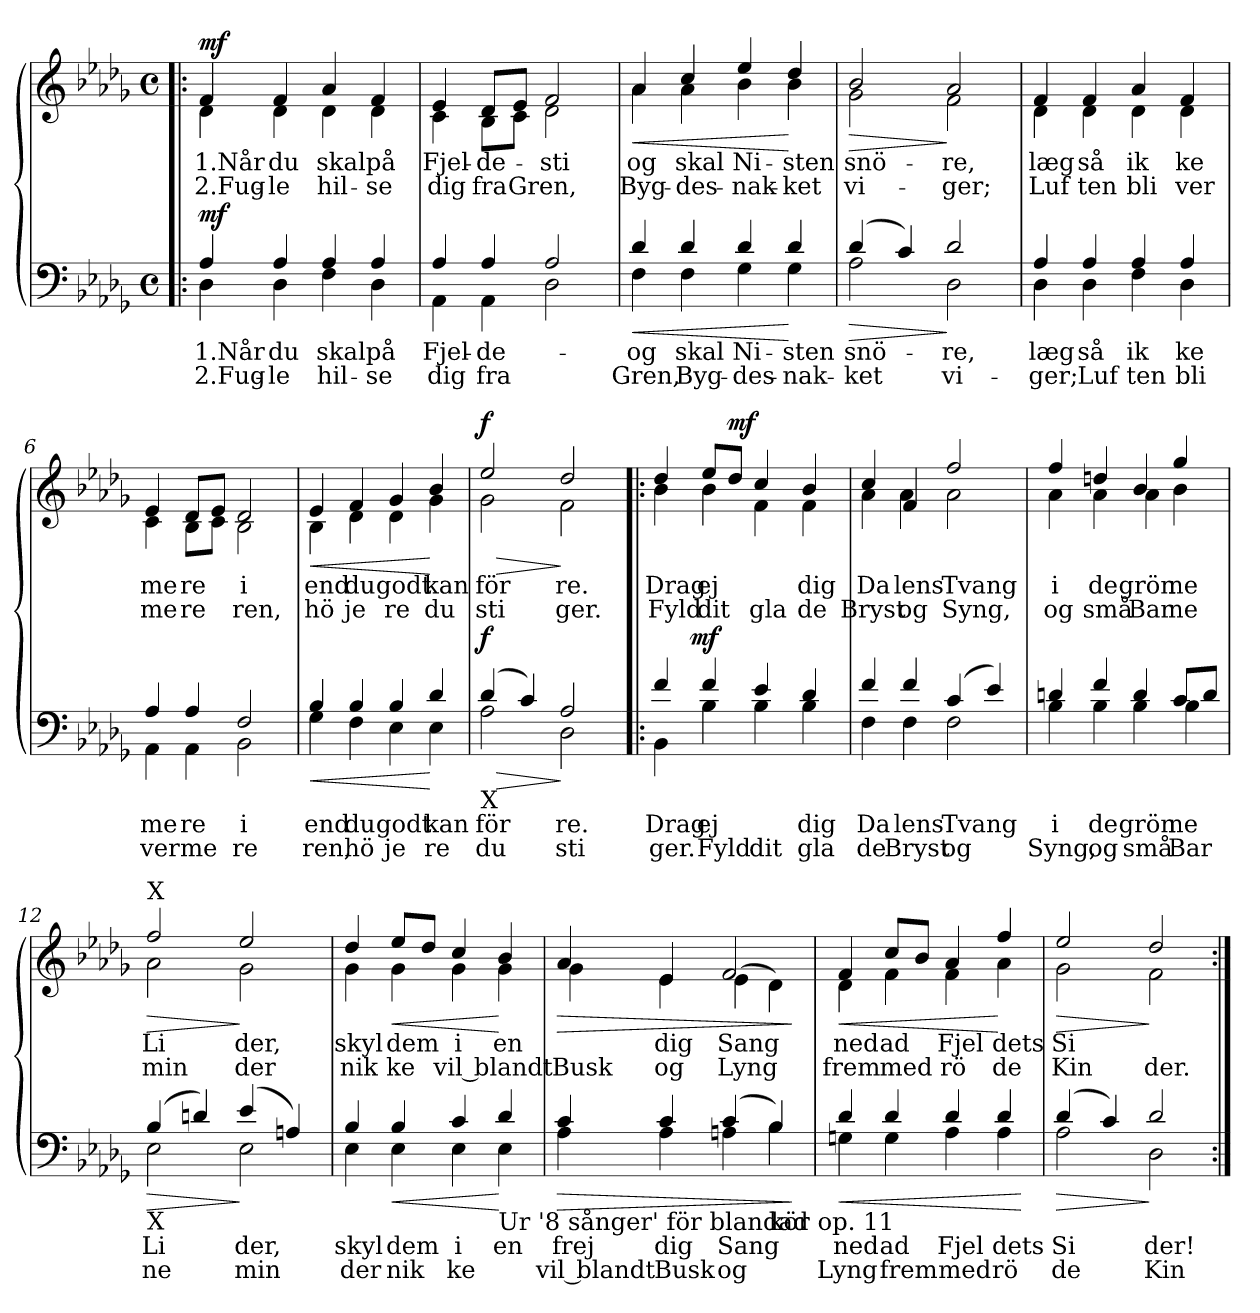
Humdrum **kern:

**kern	**text	**text	**dynam	**kern	**text	**text	**dynam
*part2	*part2	*part2	*part2	*part1	*part1	*part1	*part1
*staff2	*staff2	*staff2	*staff2	*staff1	*staff1	*staff1	*staff1
*clefF4	*	*	*	*clefG2	*	*	*
*k[b-e-a-d-g-]	*	*	*	*k[b-e-a-d-g-]	*	*	*
*D-:	*	*	*	*D-:	*	*	*
*M4/4	*	*	*	*M4/4	*	*	*
*met(c)	*	*	*	*met(c)	*	*	*
=1!|:	=1!|:	=1!|:	=1!|:	=1!|:	=1!|:	=1!|:	=1!|:
!	!	!	!	!LO:TX:a:B:t=Un poco allegro	!	!	!
!	!LO:LY:a:rj	!LO:LY:a:rj	!LO:DY:b	!	!LO:LY:b:rj	!LO:LY:b:rj	!LO:DY:a
*^	*	*	*	*^	*	*	*
4A-/	4D-\	1.Når	2.Fug-	mf	4f/	4d-\	1.Når	2.Fug-	mf
!	!	!LO:LY:a	!LO:LY:a	!	!	!	!LO:LY:b	!LO:LY:b	!
4D-\	4A-/	du	-le	.	4f/	4d-\	du	-le	.
!	!	!LO:LY:a	!LO:LY:a	!	!	!	!LO:LY:b	!LO:LY:b	!
4A-/	4F\	skal	hil-	.	4a-/	4d-\	skal	hil-	.
!	!	!LO:LY:a	!LO:LY:a	!	!	!	!LO:LY:b	!LO:LY:b	!
4A-/	4D-\	på	-se	.	4f/	4d-\	på	-se	.
=2	=2	=2	=2	=2	=2	=2	=2	=2	=2
!	!	!LO:LY:a	!LO:LY:a	!	!	!	!LO:LY:b	!LO:LY:b	!
4A-/	4AA-\	Fjel-	dig	.	4e-/	4c\	Fjel-	dig	.
!	!	!LO:LY:a	!LO:LY:a	!	!	!	!LO:LY:b	!LO:LY:b	!
4A-/	4AA-\	-de-	fra	.	8d-/L	8B-\L	-de-	fra	.
!	!	!	!	!	!	!	!	!LO:LY:b	!
.	.	.	.	.	8e-/J	8c\J	.	Gren,	.
!	!	!	!	!	!	!	!LO:LY:b	!	!
2A-/	2D-\	.	.	.	2f/	2d-\	-sti	.	.
=3	=3	=3	=3	=3	=3	=3	=3	=3	=3
!	!	!LO:LY:a	!LO:LY:a	!LO:HP:b	!	!	!LO:LY:b	!LO:LY:b	!LO:HP:b
4d-/	4F\	og	Gren,	<	4a-/	4a-\	og	Byg-	<
!	!	!LO:LY:a	!LO:LY:a	!	!	!	!LO:LY:b	!LO:LY:b	!
4d-/	4F\	skal	Byg-	.	4cc/	4a-\	skal	-des-	.
!	!	!LO:LY:a	!LO:LY:a	!	!	!	!LO:LY:b	!LO:LY:b	!
4d-/	4G-\	Ni-	-des-	.	4ee-/	4b-\	Ni-	-nak-	.
!	!	!LO:LY:a	!LO:LY:a	!	!	!	!LO:LY:b	!LO:LY:b	!
4d-/	4G-\	-sten	-nak-	[	4dd-/	4b-\	-sten	-ket	[
=4	=4	=4	=4	=4	=4	=4	=4	=4	=4
!	!	!LO:LY:a	!LO:LY:a	!LO:HP:b	!	!	!LO:LY:b	!LO:LY:b	!LO:HP:b
(4d-/	2A-\	snö-	-ket	>	2b-/	2g-\	snö-	vi-	>
4c/)	.	.	.	.	.	.	.	.	.
!	!	!LO:LY:a	!LO:LY:a	!	!	!	!LO:LY:b	!LO:LY:b	!
2d-/	2D-\	-re,	vi-	]	2a-/	2f\	-re,	-ger;	]
!!LO:LB:g=z	!!
=5	=5	=5	=5	=5	=5	=5	=5	=5	=5
!	!	!LO:LY:a	!LO:LY:a	!	!	!	!LO:LY:b	!LO:LY:b	!
4A-/	4D-\	læg	-ger;	.	4f/	4d-\	læg	Luf	.
!	!	!LO:LY:a	!LO:LY:a	!	!	!	!LO:LY:b	!LO:LY:b	!
4A-/	4D-\	så	Luf	.	4f/	4d-\	så	ten	.
!	!	!LO:LY:a	!LO:LY:a	!	!	!	!LO:LY:b	!LO:LY:b	!
4A-/	4F\	ik	ten	.	4a-/	4d-\	ik	bli	.
!	!	!LO:LY:a	!LO:LY:a	!	!	!	!LO:LY:b	!LO:LY:b	!
4A-/	4D-\	ke	bli	.	4f/	4d-\	ke	ver	.
=6	=6	=6	=6	=6	=6	=6	=6	=6	=6
!	!	!LO:LY:a	!LO:LY:a	!	!	!	!LO:LY:b	!LO:LY:b	!
4A-/	4AA-\	me	ver	.	4e-/	4c\	me	me	.
!	!	!LO:LY:a	!LO:LY:a	!	!	!	!LO:LY:b	!LO:LY:b	!
4A-/	4AA-\	re	me	.	8d-/L	8B-\L	re	re	.
.	.	.	.	.	8e-/J	8c\J	.	.	.
!	!	!LO:LY:a	!LO:LY:a	!	!	!	!LO:LY:b	!LO:LY:b	!
2F/	2BB-\	i	re	.	2d-/	2B-\	i	ren,	.
=7	=7	=7	=7	=7	=7	=7	=7	=7	=7
!	!	!LO:LY:a	!LO:LY:a	!LO:HP:b	!	!	!LO:LY:b	!LO:LY:b	!LO:HP:b
4B-/	4G-\	end	ren,	<	4e-/	4B-\	end	hö	<
!	!	!LO:LY:a	!LO:LY:a	!	!	!	!LO:LY:b	!LO:LY:b	!
4B-/	4F\	du	hö	.	4f/	4d-\	du	je	.
!	!	!LO:LY:a	!LO:LY:a	!	!	!	!LO:LY:b	!LO:LY:b	!
4B-/	4E-\	godt	je	.	4g-/	4d-\	godt	re	.
!	!	!LO:LY:a	!LO:LY:a	!	!	!	!LO:LY:b	!LO:LY:b	!
4d-/	4E-\	kan	re	[	4b-/	4g-\	kan	du	[
=8	=8	=8	=8	=8	=8	=8	=8	=8	=8
!LO:TX:b:t=X	!	!	!	!	!	!	!	!	!
!	!	!LO:LY:a	!LO:LY:a	!LO:HP:b	!	!	!LO:LY:b	!LO:LY:b	!LO:HP:b
!	!	!	!	!LO:DY:n=1:b	!	!	!	!	!LO:DY:n=1:a
(4d-/	2A-\	för	du	> f	2ee-/	2g-\	för	sti	> f
4c/)	.	.	.	.	.	.	.	.	.
!	!	!LO:LY:a	!LO:LY:a	!	!	!	!LO:LY:b	!LO:LY:b	!
2A-/	2D-\	re.	sti	]	2dd-/	2f\	re.	ger.	]
!!LO:LB:g=z	!!
=9!|:	=9!|:	=9!|:	=9!|:	=9!|:	=9!|:	=9!|:	=9!|:	=9!|:	=9!|:
!	!	!LO:LY:a	!LO:LY:a	!	!	!	!LO:LY:b	!LO:LY:b	!
*	*^	*	*	*	*	*	*	*	*
4f/	4BB-\	8..ryy	Drag	ger.	.	4dd-/	4b-\	Drag	Fyld	.
!	!	!	!	!	!LO:DY:b	!	!	!	!	!
.	.	2ryy	.	.	mf	.	.	.	.	.
!	!	!	!LO:LY:a	!LO:LY:a	!	!	!	!LO:LY:b	!LO:LY:b	!
4f/	4B-\	.	ej	Fyld	.	8ee-/L	4b-\	ej	dit	.
!	!	!	!	!	!	!	!	!	!	!LO:DY:a
.	.	.	.	.	.	8dd-/J	.	.	.	mf
!	!	!	!	!LO:LY:a	!	!	!	!	!LO:LY:b	!
4e-/	4B-\	.	.	dit	.	4cc/	4f\	.	gla	.
.	.	4ryy	.	.	.	.	.	.	.	.
!	!	!	!LO:LY:a	!LO:LY:a	!	!	!	!LO:LY:b	!LO:LY:b	!
4d-/	4B-\	.	dig	gla	.	4b-/	4f\	dig	de	.
.	.	32ryy	.	.	.	.	.	.	.	.
=10	=10	=10	=10	=10	=10	=10	=10	=10	=10	=10
!	!	!	!LO:LY:a	!LO:LY:a	!	!	!	!LO:LY:b	!LO:LY:b	!
*	*v	*v	*	*	*	*	*	*	*	*
4f/	4F\	Da	de	.	4a-\	4cc/	Da	Bryst	.
!	!	!LO:LY:a	!LO:LY:a	!	!	!	!LO:LY:b	!LO:LY:b	!
4f/	4F\	lens	Bryst	.	4f/	4a-\	lens	og	.
!	!	!LO:LY:a	!LO:LY:a	!	!	!	!LO:LY:b	!LO:LY:b	!
(4c/	2F\	Tvang	og	.	2a-\	2ff/	Tvang	Syng,	.
4e-/)	.	.	.	.	.	.	.	.	.
=11	=11	=11	=11	=11	=11	=11	=11	=11	=11
!	!	!LO:LY:a	!LO:LY:a	!	!	!	!LO:LY:b	!LO:LY:b	!
4dn/	4B-\	i	Syng,	.	4ff/	4a-\	i	og	.
!	!	!LO:LY:a	!LO:LY:a	!	!	!	!LO:LY:b	!LO:LY:b	!
4f/	4B-\	de	og	.	4ddn/	4a-\	de	små	.
!	!	!LO:LY:a	!LO:LY:a	!	!	!	!LO:LY:b	!LO:LY:b	!
4d/	4B-\	grön	små	.	4b-/	4a-\	grön	Bar	.
!	!	!LO:LY:a	!LO:LY:a	!	!	!	!LO:LY:b	!LO:LY:b	!
8c/L	4B-\	ne	Bar	.	4gg-/	4b-\	ne	ne	.
8d/J	.	.	.	.	.	.	.	.	.
=12	=12	=12	=12	=12	=12	=12	=12	=12	=12
!	!	!	!	!	!LO:TX:a:t=X	!	!	!	!
!LO:TX:b:t=X	!	!	!	!	!	!	!	!	!
!	!	!LO:LY:a	!LO:LY:a	!LO:HP:b	!	!	!LO:LY:b	!LO:LY:b	!LO:HP:b
(4B-/	2E-\	Li	ne	>	2ff/	2a-\	Li	min	>
4dn/)	.	.	.	.	.	.	.	.	.
!	!	!LO:LY:a	!LO:LY:a	!	!	!	!LO:LY:b	!LO:LY:b	!
(4e-/	2E-\	der,	min	]	2ee-/	2g-\	der,	der	]
4An/)	.	.	.	.	.	.	.	.	.
!!LO:LB:g=z	!!
=13	=13	=13	=13	=13	=13	=13	=13	=13	=13
!	!	!LO:LY:a	!LO:LY:a	!	!	!	!LO:LY:b	!LO:LY:b	!
4B-/	4E-\	skyl	der	.	4dd-/	4g-\	skyl	nik	.
!	!	!LO:LY:a	!LO:LY:a	!LO:HP:b	!	!	!LO:LY:b	!LO:LY:b	!LO:HP:b
4B-/	4E-\	dem	nik	<	8ee-/L	4g-\	dem	ke	<
.	.	.	.	.	8dd-/J	.	.	.	.
!	!	!LO:LY:a	!LO:LY:a	!	!	!	!LO:LY:b	!LO:LY:b	!
4c/	4E-\	i	ke	.	4cc/	4g-\	i	vil blandt	.
!LO:TX:b:t=Ur '8 sånger' för blandad	!	!	!	!	!	!	!	!	!
!	!	!LO:LY:a	!	!	!	!	!LO:LY:b	!	!
4d-/	4E-\	en	.	[	4b-/	4g-\	en	.	[
=14	=14	=14	=14	=14	=14	=14	=14	=14	=14
!	!	!LO:LY:a	!LO:LY:a	!LO:HP:b	!	!	!LO:LY:b	!LO:LY:b	!LO:HP:b
*	*	*	*	*	*	*^	*	*	*
4c/	4A-\	frej	vil blandt	>	4a-/	4g-\	2ryy	.	Busk	>
!	!	!LO:LY:a	!LO:LY:a	!	!	!	!	!LO:LY:b	!LO:LY:b	!
4c/	4A-\	dig	Busk	.	4e-\	4e-/	.	dig	og	.
!	!	!LO:LY:a	!LO:LY:a	!	!	!	!	!LO:LY:b	!LO:LY:b	!
(4c/	4An\	Sang	og	.	2ryy	2f/	(<4e-\	Sang	Lyng	.
!LO:TX:b:t=kör op. 11	!	!	!	!	!	!	!	!	!	!
(4B-/)	4B-\	.	.	.	.	.	4d-\)	.	.	.
*v	*v	*	*	*	*	*	*	*	*	*
*	*	*	*	*v	*v	*v	*	*	*
.	.	.	]	.	.	.	]
=15	=15	=15	=15	=15	=15	=15	=15
!	!LO:LY:a	!LO:LY:a	!LO:HP:b	!	!LO:LY:b	!LO:LY:b	!LO:HP:b
*^	*	*	*	*^	*	*	*
4d-/	4Gn\	ned	Lyng	<	4f/	4d-\	ned	frem	<
!	!	!LO:LY:a	!LO:LY:a	!	!	!	!LO:LY:b	!LO:LY:b	!
4d-/	4G\	ad	frem	.	8cc/L	4f\	ad	med	.
.	.	.	.	.	8b-/J	.	.	.	.
!	!	!LO:LY:a	!LO:LY:a	!	!	!	!LO:LY:b	!LO:LY:b	!
4d-/	4A-\	Fjel	med	.	4a-/	4f\	Fjel	rö	.
!	!	!LO:LY:a	!LO:LY:a	!	!	!	!LO:LY:b	!LO:LY:b	!
4d-/	4A-\	dets	rö	.	4ff/	4a-\	dets	de	[
*v	*v	*	*	*	*	*	*	*	*
*	*	*	*	*v	*v	*	*	*
.	.	.	[	.	.	.	.
=16	=16	=16	=16	=16	=16	=16	=16
!	!	!	!	!LO:TX:a:t=X	!	!	!
!	!LO:LY:a	!LO:LY:a	!LO:HP:b	!	!LO:LY:b	!LO:LY:b	!LO:HP:b
*^	*	*	*	*^	*	*	*
(4d-/	2A-\	Si	de	>	2ee-/	2g-\	Si	Kin	>
4c/)	.	.	.	.	.	.	.	.	.
!	!	!LO:LY:a	!LO:LY:a	!	!	!	!LO:LY:b	!LO:LY:b	!
2d-/	2D-\	der!	Kin	]	2dd-/	2f\	.	der.	]
*v	*v	*	*	*	*	*	*	*	*
*	*	*	*	*v	*v	*	*	*
=:|!	=:|!	=:|!	=:|!	=:|!	=:|!	=:|!	=:|!
*-	*-	*-	*-	*-	*-	*-	*-
